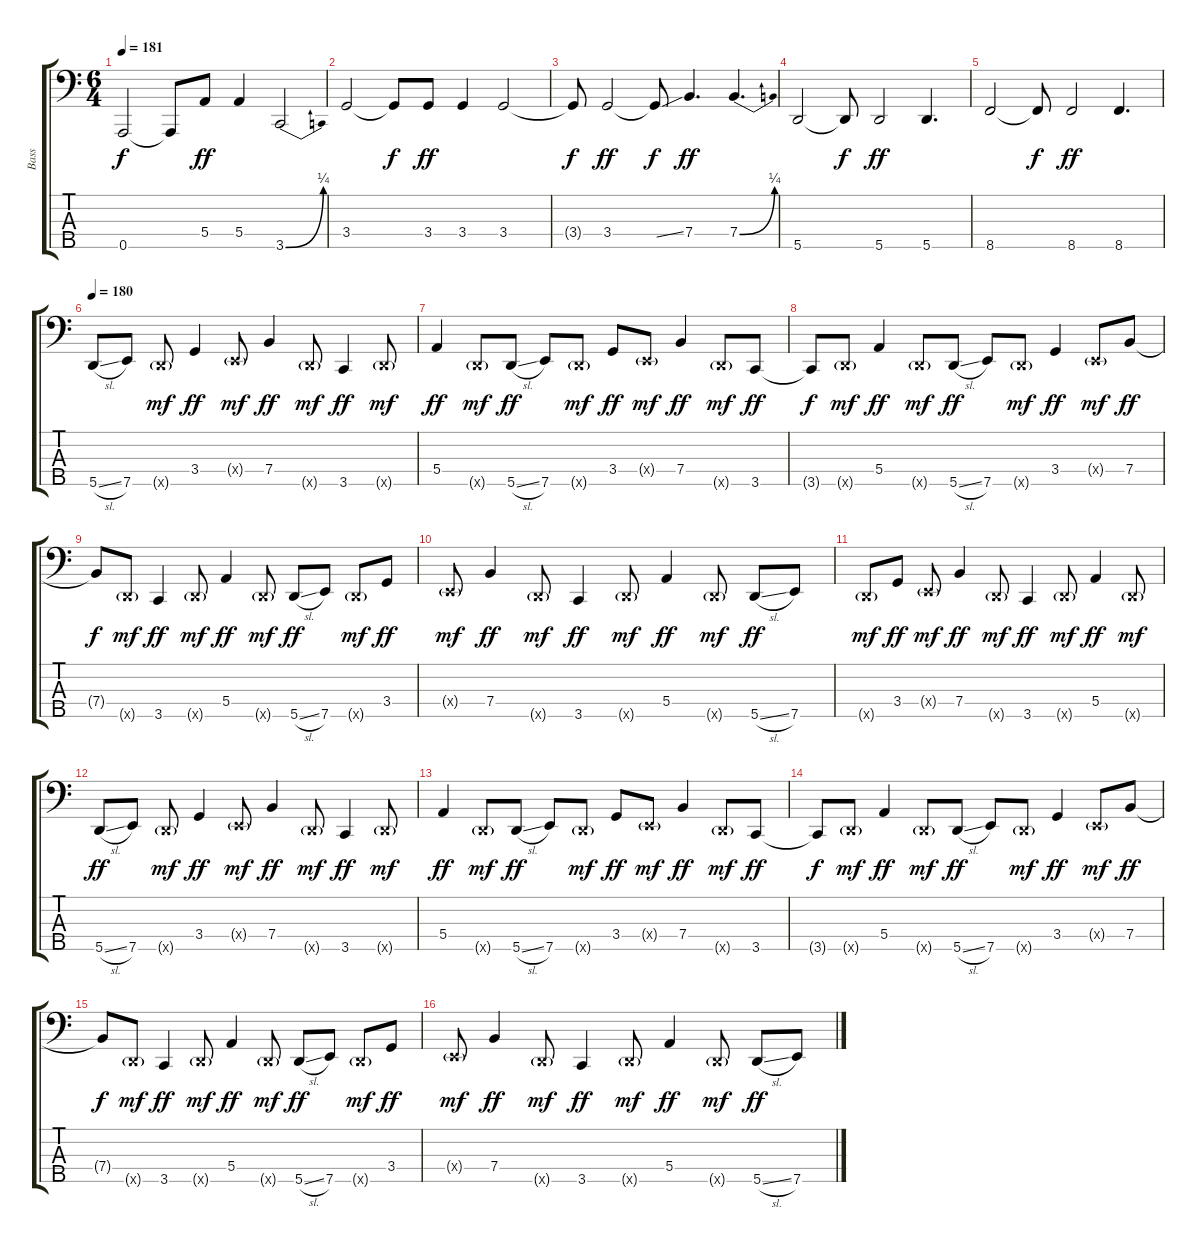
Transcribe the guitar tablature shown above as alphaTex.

\track ("Bass" "Bass") {instrument electricbassfinger}
\staff {score tabs}
\tuning (G2 D2 A1 E1 A0) {hide}
\ts (6 4)
\tempo 181
\clef f4
\ks c
0.5{t}.2{dy f} 0.5{t}.8 5.4.8{dy ff} 5.4.4 3.5{be (bend 0 0 60 1)}.2 |
3.4.2 3.4{t}.8{dy f} 3.4.8{dy ff} 3.4.4 3.4.2 |
3.4{t}.8{dy f} 3.4.2{dy ff} 3.4{ss t}.8{dy f} 7.4.4{d dy ff} 7.4{be (bend 0 0 60 1)}.4{d} |
5.5.2 5.5{t}.8{dy f} 5.5.2{dy ff} 5.5.4{d} |
8.5.2 8.5{t}.8{dy f} 8.5.2{dy ff} 8.5.4{d} |
\section ("" "")
\tempo 180
5.5{sl}.8 7.5.8 5.5{g x}.8{dy mf} 3.4.4{dy ff} 0.4{g x}.8{dy mf} 7.4.4{dy ff} 5.5{g x}.8{dy mf} 3.5.4{dy ff} 5.5{g x}.8{dy mf} |
5.4.4{dy ff} 5.5{g x}.8{dy mf} 5.5{sl}.8{dy ff} 7.5.8 5.5{g x}.8{dy mf} 3.4.8{dy ff} 0.4{g x}.8{dy mf} 7.4.4{dy ff} 5.5{g x}.8{dy mf} 3.5.8{dy ff} |
3.5{t}.8{dy f} 5.5{g x}.8{dy mf} 5.4.4{dy ff} 5.5{g x}.8{dy mf} 5.5{sl}.8{dy ff} 7.5.8 5.5{g x}.8{dy mf} 3.4.4{dy ff} 0.4{g x}.8{dy mf} 7.4.8{dy ff} |
7.4{t}.8{dy f} 5.5{g x}.8{dy mf} 3.5.4{dy ff} 5.5{g x}.8{dy mf} 5.4.4{dy ff} 5.5{g x}.8{dy mf} 5.5{sl}.8{dy ff} 7.5.8 5.5{g x}.8{dy mf} 3.4.8{dy ff} |
0.4{g x}.8{dy mf} 7.4.4{dy ff} 5.5{g x}.8{dy mf} 3.5.4{dy ff} 5.5{g x}.8{dy mf} 5.4.4{dy ff} 5.5{g x}.8{dy mf} 5.5{sl}.8{dy ff} 7.5.8 |
5.5{g x}.8{dy mf} 3.4.8{dy ff} 0.4{g x}.8{dy mf} 7.4.4{dy ff} 5.5{g x}.8{dy mf} 3.5.4{dy ff} 5.5{g x}.8{dy mf} 5.4.4{dy ff} 5.5{g x}.8{dy mf} |
\section ("" "")
5.5{sl}.8{dy ff} 7.5.8 5.5{g x}.8{dy mf} 3.4.4{dy ff} 0.4{g x}.8{dy mf} 7.4.4{dy ff} 5.5{g x}.8{dy mf} 3.5.4{dy ff} 5.5{g x}.8{dy mf} |
5.4.4{dy ff} 5.5{g x}.8{dy mf} 5.5{sl}.8{dy ff} 7.5.8 5.5{g x}.8{dy mf} 3.4.8{dy ff} 0.4{g x}.8{dy mf} 7.4.4{dy ff} 5.5{g x}.8{dy mf} 3.5.8{dy ff} |
3.5{t}.8{dy f} 5.5{g x}.8{dy mf} 5.4.4{dy ff} 5.5{g x}.8{dy mf} 5.5{sl}.8{dy ff} 7.5.8 5.5{g x}.8{dy mf} 3.4.4{dy ff} 0.4{g x}.8{dy mf} 7.4.8{dy ff} |
7.4{t}.8{dy f} 5.5{g x}.8{dy mf} 3.5.4{dy ff} 5.5{g x}.8{dy mf} 5.4.4{dy ff} 5.5{g x}.8{dy mf} 5.5{sl}.8{dy ff} 7.5.8 5.5{g x}.8{dy mf} 3.4.8{dy ff} |
0.4{g x}.8{dy mf} 7.4.4{dy ff} 5.5{g x}.8{dy mf} 3.5.4{dy ff} 5.5{g x}.8{dy mf} 5.4.4{dy ff} 5.5{g x}.8{dy mf} 5.5{sl}.8{dy ff} 7.5.8
